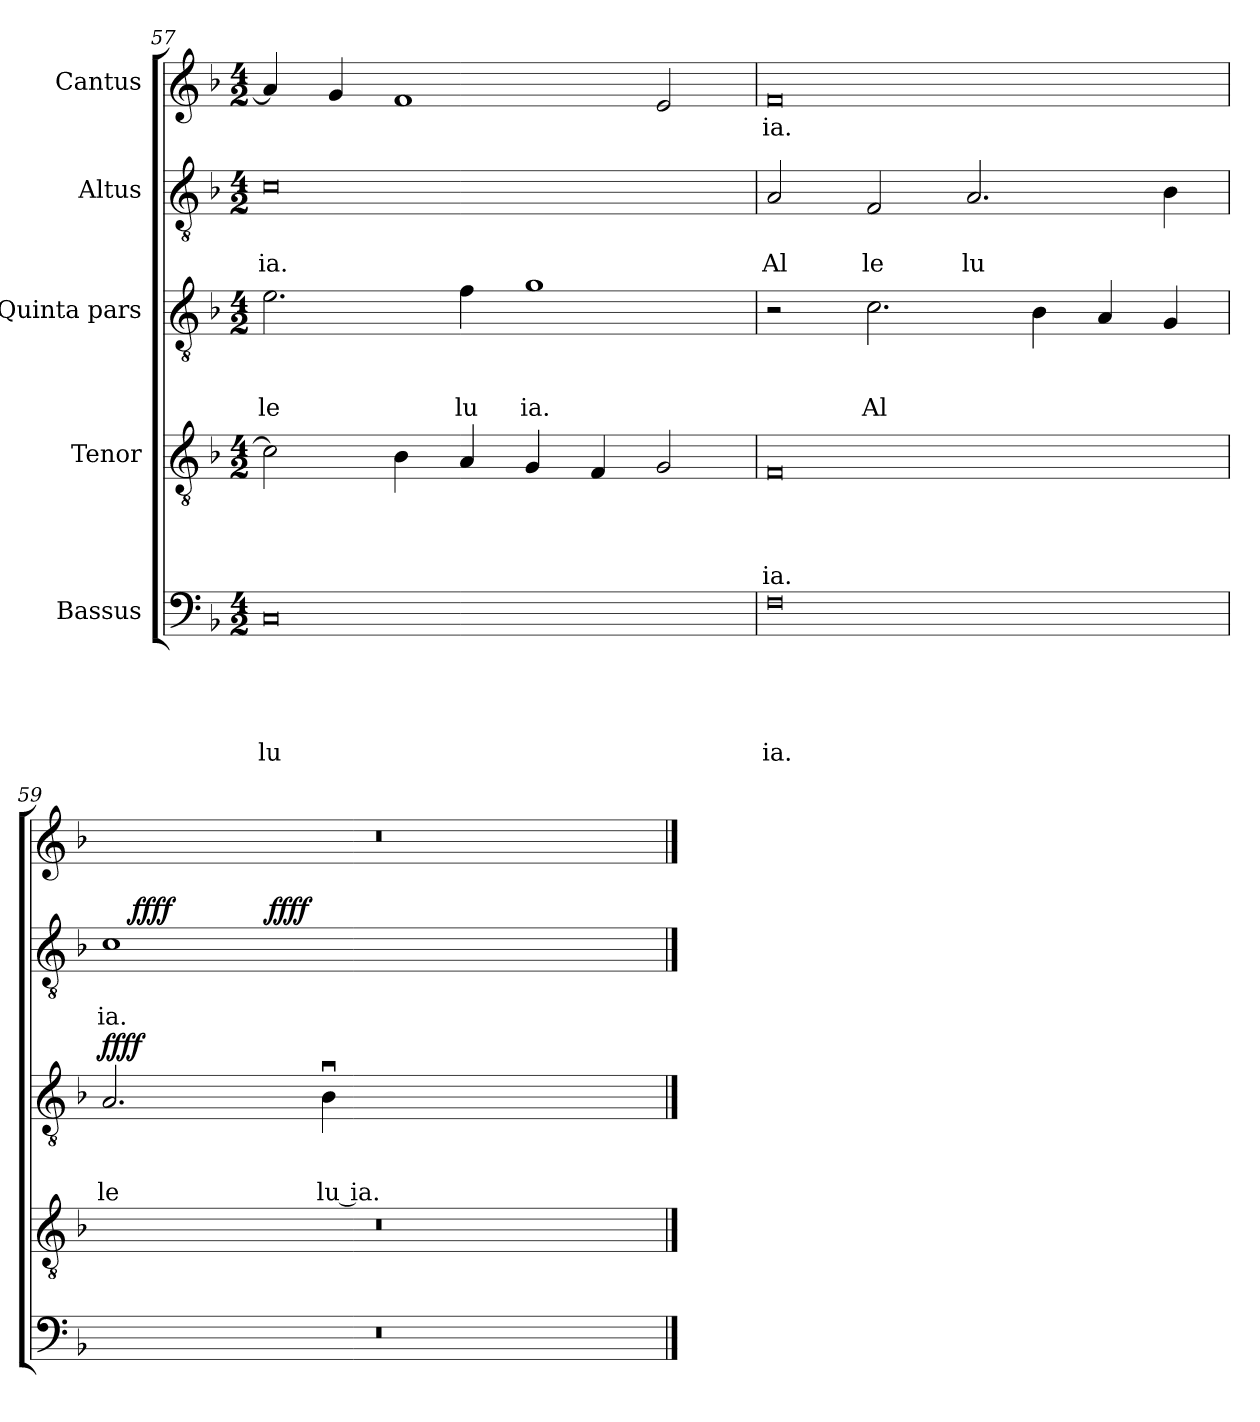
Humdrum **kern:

**kern	**text	**text	**text	**text	**text	**kern	**text	**text	**text	**text	**kern	**text	**text	**text	**dynam	**kern	**text	**text	**dynam	**kern	**text
*part5	*part5	*part5	*part5	*part5	*part5	*part4	*part4	*part4	*part4	*part4	*part3	*part3	*part3	*part3	*part3	*part2	*part2	*part2	*part2	*part1	*part1
*staff5	*staff5	*staff5	*staff5	*staff5	*staff5	*staff4	*staff4	*staff4	*staff4	*staff4	*staff3	*staff3	*staff3	*staff3	*staff3	*staff2	*staff2	*staff2	*staff2	*staff1	*staff1
*I"Bassus	*	*	*	*	*	*I"Tenor	*	*	*	*	*I"Quinta pars	*	*	*	*	*I"Altus	*	*	*	*I"Cantus	*
*clefF4	*	*	*	*	*	*clefGv2	*	*	*	*	*clefGv2	*	*	*	*	*clefGv2	*	*	*	*clefG2	*
*k[b-]	*	*	*	*	*	*k[b-]	*	*	*	*	*k[b-]	*	*	*	*	*k[b-]	*	*	*	*k[b-]	*
*F:	*	*	*	*	*	*F:	*	*	*	*	*F:	*	*	*	*	*F:	*	*	*	*F:	*
*M4/2	*	*	*	*	*	*M4/2	*	*	*	*	*M4/2	*	*	*	*	*M4/2	*	*	*	*M4/2	*
=57	=57	=57	=57	=57	=57	=57	=57	=57	=57	=57	=57	=57	=57	=57	=57	=57	=57	=57	=57	=57	=57
!	!	!	!	!	!LO:LY:b	!	!	!	!	!	!	!	!	!LO:LY:b	!	!	!	!LO:LY:b	!	!	!
0C	.	.	.	.	lu	2c\]	.	.	.	.	2.e\	.	.	le	.	0c	.	ia.	.	4a/]	.
.	.	.	.	.	.	.	.	.	.	.	.	.	.	.	.	.	.	.	.	4g/	.
.	.	.	.	.	.	4B-\	.	.	.	.	.	.	.	.	.	.	.	.	.	1f	.
!	!	!	!	!	!	!	!	!	!	!	!	!	!	!LO:LY:b	!	!	!	!	!	!	!
.	.	.	.	.	.	4A/	.	.	.	.	4f\	.	.	lu	.	.	.	.	.	.	.
!	!	!	!	!	!	!	!	!	!	!	!	!	!	!LO:LY:b	!	!	!	!	!	!	!
.	.	.	.	.	.	4G/	.	.	.	.	1g	.	.	ia.	.	.	.	.	.	.	.
.	.	.	.	.	.	4F/	.	.	.	.	.	.	.	.	.	.	.	.	.	.	.
.	.	.	.	.	.	2G/	.	.	.	.	.	.	.	.	.	.	.	.	.	2e/	.
=58	=58	=58	=58	=58	=58	=58	=58	=58	=58	=58	=58	=58	=58	=58	=58	=58	=58	=58	=58	=58	=58
!	!	!	!	!	!LO:LY:b	!	!	!	!	!LO:LY:b	!	!	!	!	!	!	!	!LO:LY:b	!	!	!LO:LY:b
0F	.	.	.	.	ia.	0F	.	.	.	ia.	2r	.	.	.	.	2A/	.	Al	.	0f	-ia.
!	!	!	!	!	!	!	!	!	!	!	!	!	!	!LO:LY:b	!	!	!	!LO:LY:b	!	!	!
.	.	.	.	.	.	.	.	.	.	.	2.c\	.	.	Al	.	2F/	.	le	.	.	.
!	!	!	!	!	!	!	!	!	!	!	!	!	!	!	!	!	!	!LO:LY:b	!	!	!
.	.	.	.	.	.	.	.	.	.	.	.	.	.	.	.	2.A/	.	lu	.	.	.
.	.	.	.	.	.	.	.	.	.	.	4B-\	.	.	.	.	.	.	.	.	.	.
.	.	.	.	.	.	.	.	.	.	.	4A/	.	.	.	.	.	.	.	.	.	.
.	.	.	.	.	.	.	.	.	.	.	4G/	.	.	.	.	4B-\	.	.	.	.	.
=59	=59	=59	=59	=59	=59	=59	=59	=59	=59	=59	=59	=59	=59	=59	=59	=59	=59	=59	=59	=59	=59
!	!	!	!	!	!	!	!	!	!	!	!	!	!	!LO:LY:b	!LO:DY:b	!	!	!LO:LY:b	!	!	!
*	*	*	*	*	*	*	*	*	*	*	*	*	*	*	*	*^	*	*	*	*	*
*	*	*	*	*	*	*	*	*	*	*	*	*	*	*	*	*	*^	*	*	*	*	*
0r	.	.	.	.	.	0r	.	.	.	.	2.A/	.	.	le	ffff	1c	16ryy	2ryy	.	ia.	.	0r	.
!	!	!	!	!	!	!	!	!	!	!	!	!	!	!	!	!	!	!	!	!	!LO:DY:a	!	!
.	.	.	.	.	.	.	.	.	.	.	.	.	.	.	.	.	1ryy	.	.	.	ffff	.	.
.	.	.	.	.	.	.	.	.	.	.	.	.	.	.	.	.	.	16.ryy	.	.	.	.	.
!	!	!	!	!	!	!	!	!	!	!	!	!	!	!	!	!	!	!	!	!	!LO:DY:b	!	!
.	.	.	.	.	.	.	.	.	.	.	.	.	.	.	.	.	.	1ryy	.	.	ffff	.	.
!	!	!	!	!	!	!	!	!	!	!	!	!	!	!LO:LY:b	!	!	!	!	!	!	!	!	!
.	.	.	.	.	.	.	.	.	.	.	4B-u>\	.	.	lu ia.	.	.	.	.	.	.	.	.	.
.	.	.	.	.	.	.	.	.	.	.	1ryy	.	.	.	.	1ryy	.	.	.	.	.	.	.
.	.	.	.	.	.	.	.	.	.	.	.	.	.	.	.	.	2...ryy	.	.	.	.	.	.
.	.	.	.	.	.	.	.	.	.	.	.	.	.	.	.	.	.	4ryy	.	.	.	.	.
.	.	.	.	.	.	.	.	.	.	.	.	.	.	.	.	.	.	8ryy	.	.	.	.	.
.	.	.	.	.	.	.	.	.	.	.	.	.	.	.	.	.	.	32ryy	.	.	.	.	.
*	*	*	*	*	*	*	*	*	*	*	*	*	*	*	*	*v	*v	*v	*	*	*	*	*
==	==	==	==	==	==	==	==	==	==	==	==	==	==	==	==	==	==	==	==	==	==
*-	*-	*-	*-	*-	*-	*-	*-	*-	*-	*-	*-	*-	*-	*-	*-	*-	*-	*-	*-	*-	*-
